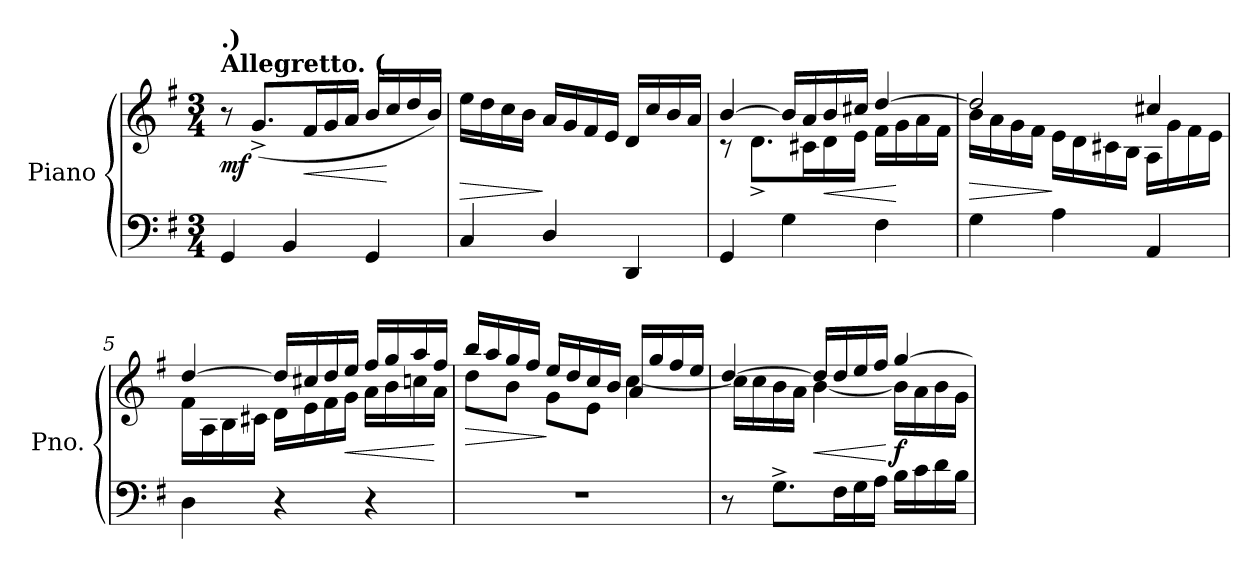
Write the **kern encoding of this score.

**kern	**kern	**dynam
*part1	*part1	*part1
*staff2	*staff1	*staff1/2
*I"Piano	*	*
*I'Pno.	*	*
*clefF4	*clefG2	*
*k[f#]	*k[f#]	*
*M3/4	*M3/4	*
*MM100	*MM100	*
=1	=1	=1
!	!LO:TX:a:B:t=Allegretto.  (	!
!	!LO:TX:a:B:t=.)	!
!	!	!LO:DY:b
4GG/	8r	mf
.	(>8.g^/L	.
4BB/	.	.
!	!	!LO:HP:b
.	16f#/L	<
.	16g/	.
.	16a/JJ	.
4GG/	16b/LL	.
.	16cc/	[
.	16dd/	.
.	16b/JJ)	.
=2	=2	=2
!	!	!LO:HP:b
4C/	16ee\LL	>
.	16dd\	.
.	16cc\	.
.	16b\JJ	.
4D/	16a/LL	]
.	16g/	.
.	16f#/	.
.	16e/JJ	.
4DD/	16d/LL	.
.	16cc/	.
.	16b/	.
.	16a/JJ	.
=3	=3	=3
*	*^	*
4GG/	[4b/	8r	.
.	.	8.d^\L	.
4G\	16b/LL]	.	.
.	16a/	16c#X\L	.
!	!	!	!LO:HP:b
.	16b/	16d\	<
.	16cc#X/JJ	16e\JJ	.
4F#\	[4dd/	16f#\LL	.
.	.	16g\	[
.	.	16a\	.
.	.	16f#\JJ	.
=4	=4	=4	=4
!	!	!	!LO:HP:b
4G\	2dd/]	16b\LL	>
.	.	16a\	.
.	.	16g\	.
.	.	16f#\JJ	.
4A\	.	16e\LL	]
.	.	16d\	.
.	.	16c#X\	.
.	.	16B\JJ	.
4AA/	4cc#X/	16A\LL	.
.	.	16g\	.
.	.	16f#\	.
.	.	16e\JJ	.
=5	=5	=5	=5
4D\	[4dd/	16f#\LL	.
.	.	16A\	.
.	.	16B\	.
.	.	16c#X\JJ	.
4r	16dd/LL]	16d\LL	.
.	16cc#X/	16e\	.
.	16dd/	16f#\	.
!	!	!	!LO:HP:b
.	16ee/JJ	16g\JJ	<
4r	16ff#/LL	16a\LL	.
.	16gg/	16b\	.
.	16aa/	16ccn\	.
.	16ff#/JJ	16a\JJ	[
=6	=6	=6	=6
!	!	!	!LO:HP:b
2.r	16bb/LL	8dd\L	>
.	16aa/	.	.
.	16gg/	8b\J	.
.	16ff#/JJ	.	.
.	16ee/LL	8g\L	]
.	16dd/	.	.
.	16cc/	8e\J	.
.	16b/JJ	.	.
.	16a/LL	[4cc\	.
.	16gg/	.	.
.	16ff#/	.	.
.	16ee/JJ	.	.
=7	=7	=7	=7
8r	[4dd/	16cc\LL]	.
.	.	16cc\	.
8.G^\L	.	16b\	.
.	.	16a\JJ	.
!	!	!	!LO:HP:b
.	16dd/LL]	[4b\	<
16F#\L	16dd/	.	.
16G\	16ee/	.	.
16A\JJ	16ff#/JJ	.	.
!	!	!	!LO:DY:n=1:b
16B\LL	[4gg/	16b\LL]	[ f
16c\	.	16a\	.
16d\	.	16b\	.
16B\JJ	.	16g\JJ	.
*	*v	*v	*
=	=	=
*-	*-	*-
